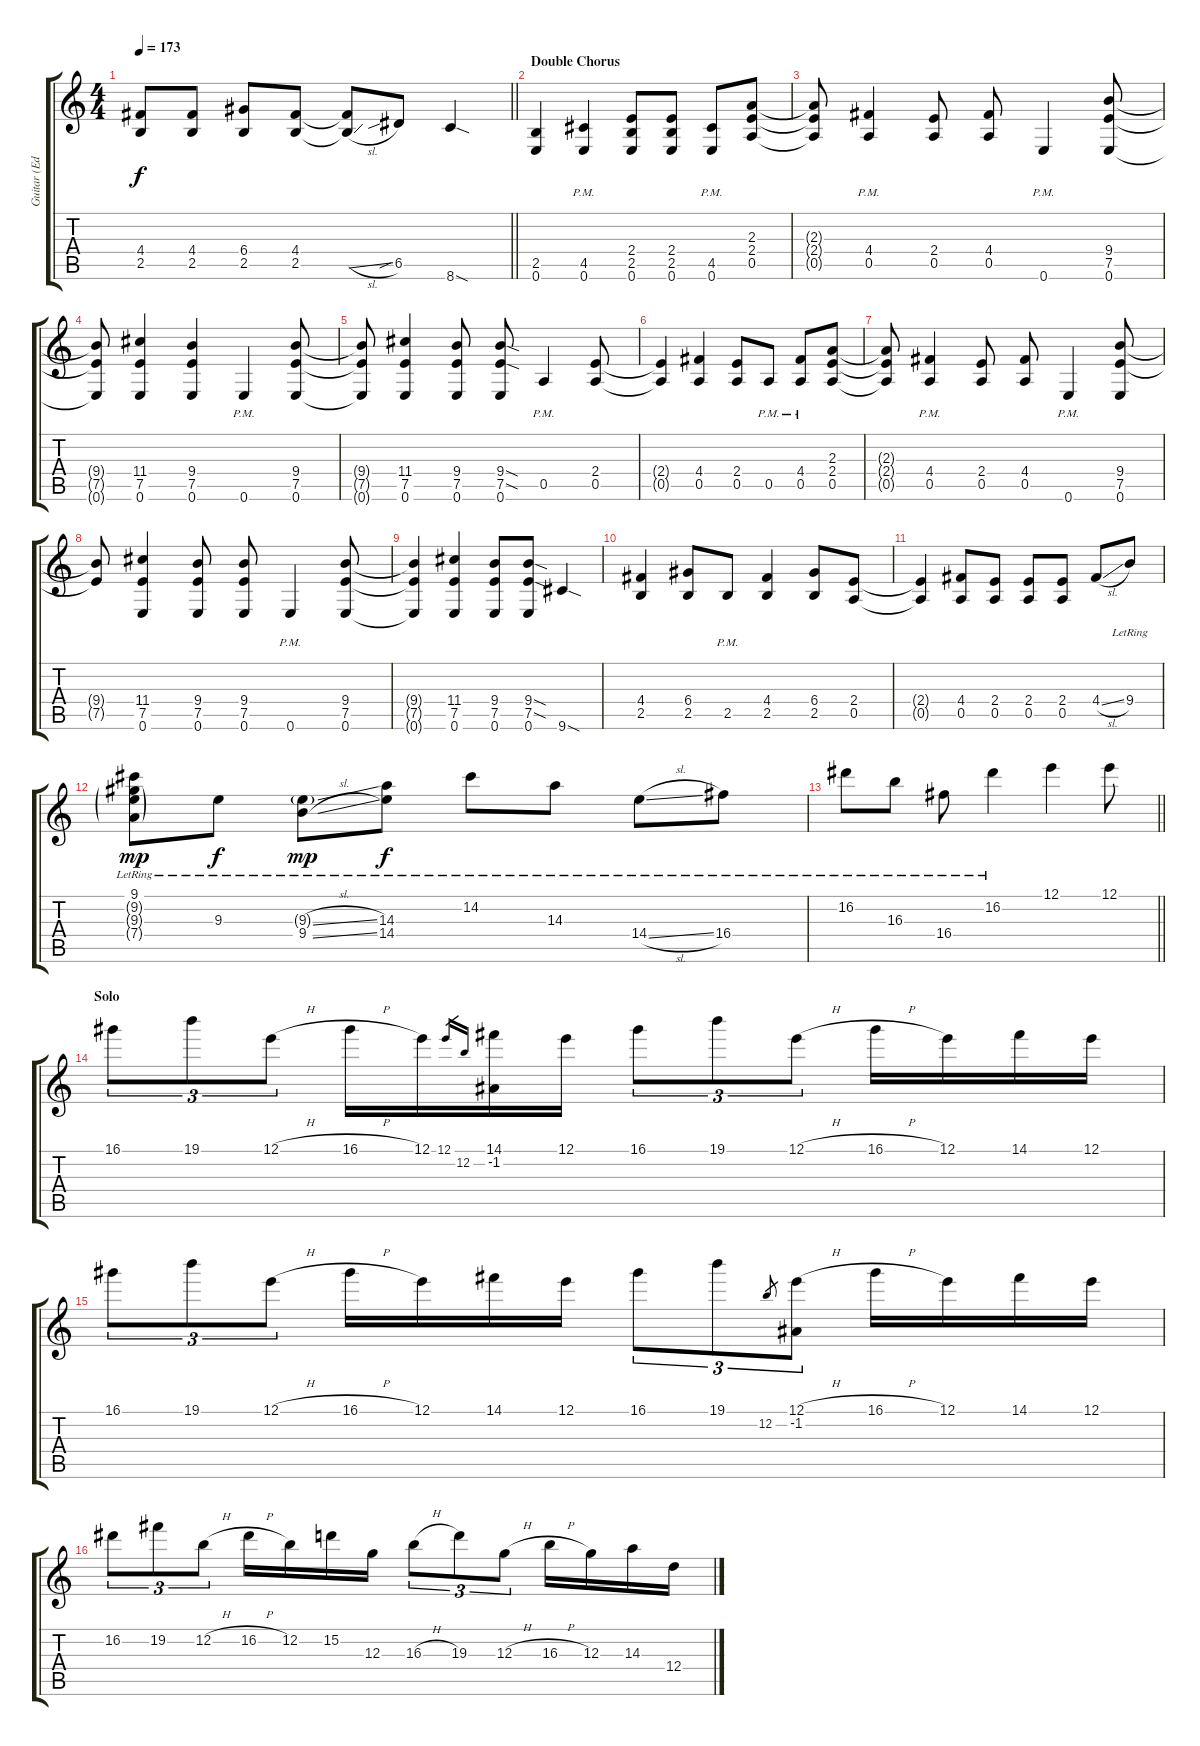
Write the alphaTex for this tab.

\track ("Guitar (Eddie Van Halen)" "Guitar (Ed") {instrument distortionguitar}
\staff {score tabs}
\tuning (E4 B3 G3 D3 A2 E2) {hide}
\ts (4 4)
\tempo 173
\clef g2
\barLineRight lightlight
\ks c
(4.4{t} 2.5{t}).8{dy f} (4.4 2.5).8 (6.4 2.5).8 (4.4 2.5).8 (4.4{t} 2.5{sl t}).8 6.5{sib}.8 8.6{sod}.4 |
\section ("" "Double Chorus")
(2.5 0.6).4 (4.5{pm} 0.6{pm}).4 (2.4 2.5 0.6).8 (2.4 2.5 0.6).8 (4.5{pm} 0.6{pm}).8 (2.3 2.4 0.5).8 |
(2.3{t} 2.4{t} 0.5{t}).8 (4.4{pm} 0.5{pm}).4 (2.4 0.5).8 (4.4 0.5).8 0.6{pm}.4 (9.4 7.5 0.6).8 |
(9.4{t} 7.5{t} 0.6{t}).8 (11.4 7.5 0.6).4 (9.4 7.5 0.6).4 0.6{pm}.4 (9.4 7.5 0.6).8 |
(9.4{t} 7.5{t} 0.6{t}).8 (11.4 7.5 0.6).4 (9.4 7.5 0.6).8 (9.4{sod} 7.5{sod} 0.6).8 0.5{pm}.4 (2.4 0.5).8 |
(2.4{t} 0.5{t}).4 (4.4 0.5).4 (2.4 0.5).8 0.5{pm}.8 (4.4 0.5{pm}).8 (2.3 2.4 0.5).8 |
(2.3{t} 2.4{t} 0.5{t}).8 (4.4{pm} 0.5{pm}).4 (2.4 0.5).8 (4.4 0.5).8 0.6{pm}.4 (9.4 7.5 0.6).8 |
(9.4{t} 7.5{t}).8 (11.4 7.5 0.6).4 (9.4 7.5 0.6).8 (9.4 7.5 0.6).8 0.6{pm}.4 (9.4 7.5 0.6).8 |
(9.4{t} 7.5{t} 0.6{t}).4 (11.4 7.5 0.6).4 (9.4 7.5 0.6).8 (9.4{sod} 7.5{sod} 0.6).8 9.6{sod}.4 |
(4.4 2.5).4 (6.4 2.5).8 2.5{pm}.8 (4.4 2.5).4 (6.4 2.5).8 (2.4 0.5).8 |
(2.4{t} 0.5{t}).4 (4.4 0.5).8 (2.4 0.5).8 (2.4 0.5).8 (2.4 0.5).8 4.4{sl}.8 9.4{lr}.8 |
(9.1 9.2{g lr} 9.3{g} 7.4{g}).8{dy mp} 9.3{lr}.8{dy f} (9.3{sl g} 9.4{sl lr}).8{dy mp} (14.3 14.4{lr}).8{dy f} 14.2{lr}.8 14.3{lr}.8 14.4{sl lr}.8 16.4{lr}.8 |
\barLineRight lightlight
16.2{lr}.8 16.3{lr}.8 16.4{lr}.8 16.2{lr}.4 12.1.4 12.1.8 |
\section ("" "Solo")
16.1.8{tu (3 2) volume 16 balance 13} 19.1.8{tu (3 2)} 12.1{h}.8{tu (3 2)} 16.1{h}.16 12.1.16 12.1.16{gr} 12.2.16{gr} (14.1 -1.2).16 12.1.16 16.1.8{tu (3 2)} 19.1.8{tu (3 2)} 12.1{h}.8{tu (3 2)} 16.1{h}.16 12.1.16 14.1.16 12.1.16 |
16.1.8{tu (3 2)} 19.1.8{tu (3 2)} 12.1{h}.8{tu (3 2)} 16.1{h}.16 12.1.16 14.1.16 12.1.16 16.1.8{tu (3 2)} 19.1.8{tu (3 2)} 12.2.8{gr} (12.1{h} -1.2).8{tu (3 2)} 16.1{h}.16 12.1.16 14.1.16 12.1.16 |
16.2.8{tu (3 2)} 19.2.8{tu (3 2)} 12.2{h}.8{tu (3 2)} 16.2{h}.16 12.2.16 15.2.16 12.3.16 16.3{h}.8{tu (3 2)} 19.3.8{tu (3 2)} 12.3{h}.8{tu (3 2)} 16.3{h}.16 12.3.16 14.3.16 12.4.16
